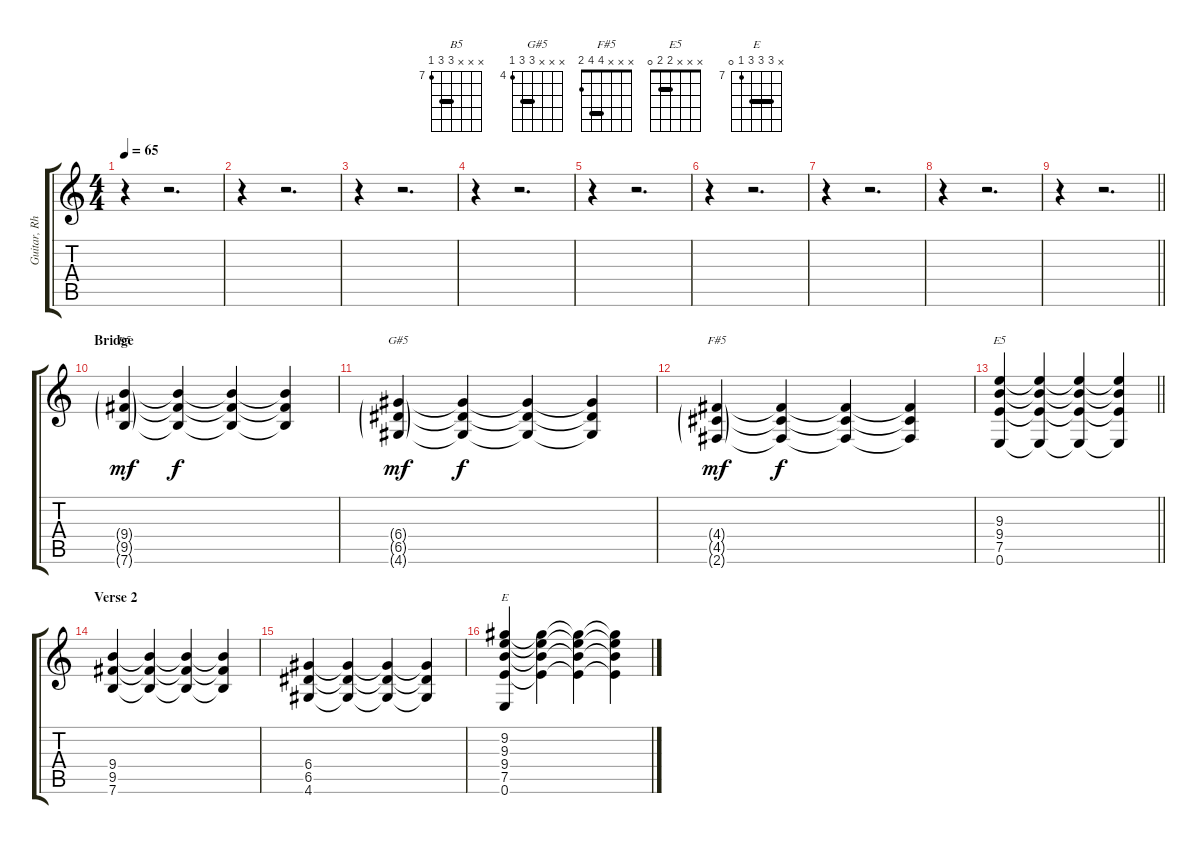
\track ("Guitar, Rhythm" "Guitar, Rh") {instrument distortionguitar}
\staff {score tabs}
\tuning (E4 B3 G3 D3 A2 E2) {hide}
\chord ("B5" x x x 9 9 7) {firstfret 7 barre 9}
\chord ("G#5" x x x 6 6 4) {firstfret 4 barre 6}
\chord ("F#5" x x x 4 4 2) {barre 4}
\chord ("E5" x x x 2 2 0) {barre 2}
\chord ("E" x 9 9 9 7 0) {firstfret 7 barre 9}
\ts (4 4)
\tempo 65
\clef g2
\ks c
r.4{dy f} r.2{d} |
r.4 r.2{d} |
r.4 r.2{d} |
r.4 r.2{d} |
r.4 r.2{d} |
r.4 r.2{d} |
r.4 r.2{d} |
r.4 r.2{d} |
\barLineRight lightlight
r.4 r.2{d} |
\section ("" "Bridge")
(9.4{g} 9.5{g} 7.6{g}).4{ch "B5" dy mf} (9.4{t} 9.5{t} 7.6{t}).4{dy f} (9.4{t} 9.5{t} 7.6{t}).4 (9.4{t} 9.5{t} 7.6{t}).4 |
(6.4{g} 6.5{g} 4.6{g}).4{ch "G#5" dy mf} (6.4{t} 6.5{t} 4.6{t}).4{dy f} (6.4{t} 6.5{t} 4.6{t}).4 (6.4{t} 6.5{t} 4.6{t}).4 |
(4.4{g} 4.5{g} 2.6{g}).4{ch "F#5" dy mf} (4.4{t} 4.5{t} 2.6{t}).4{dy f} (4.4{t} 4.5{t} 2.6{t}).4 (4.4{t} 4.5{t} 2.6{t}).4 |
\barLineRight lightlight
(9.3 9.4 7.5 0.6).4{ch "E5"} (9.3{t} 9.4{t} 7.5{t} 0.6{t}).4 (9.3{t} 9.4{t} 7.5{t} 0.6{t}).4 (9.3{t} 9.4{t} 7.5{t} 0.6{t}).4 |
\section ("" "Verse 2")
(9.4 9.5 7.6).4 (9.4{t} 9.5{t} 7.6{t}).4 (9.4{t} 9.5{t} 7.6{t}).4 (9.4{t} 9.5{t} 7.6{t}).4 |
(6.4 6.5 4.6).4 (6.4{t} 6.5{t} 4.6{t}).4 (6.4{t} 6.5{t} 4.6{t}).4 (6.4{t} 6.5{t} 4.6{t}).4 |
(9.2 9.3 9.4 7.5 0.6).4{ch "E"} (9.2{t} 9.3{t} 9.4{t} 7.5{t}).4 (9.2{t} 9.3{t} 9.4{t} 7.5{t}).4 (9.2{t} 9.3{t} 9.4{t} 7.5{t}).4
